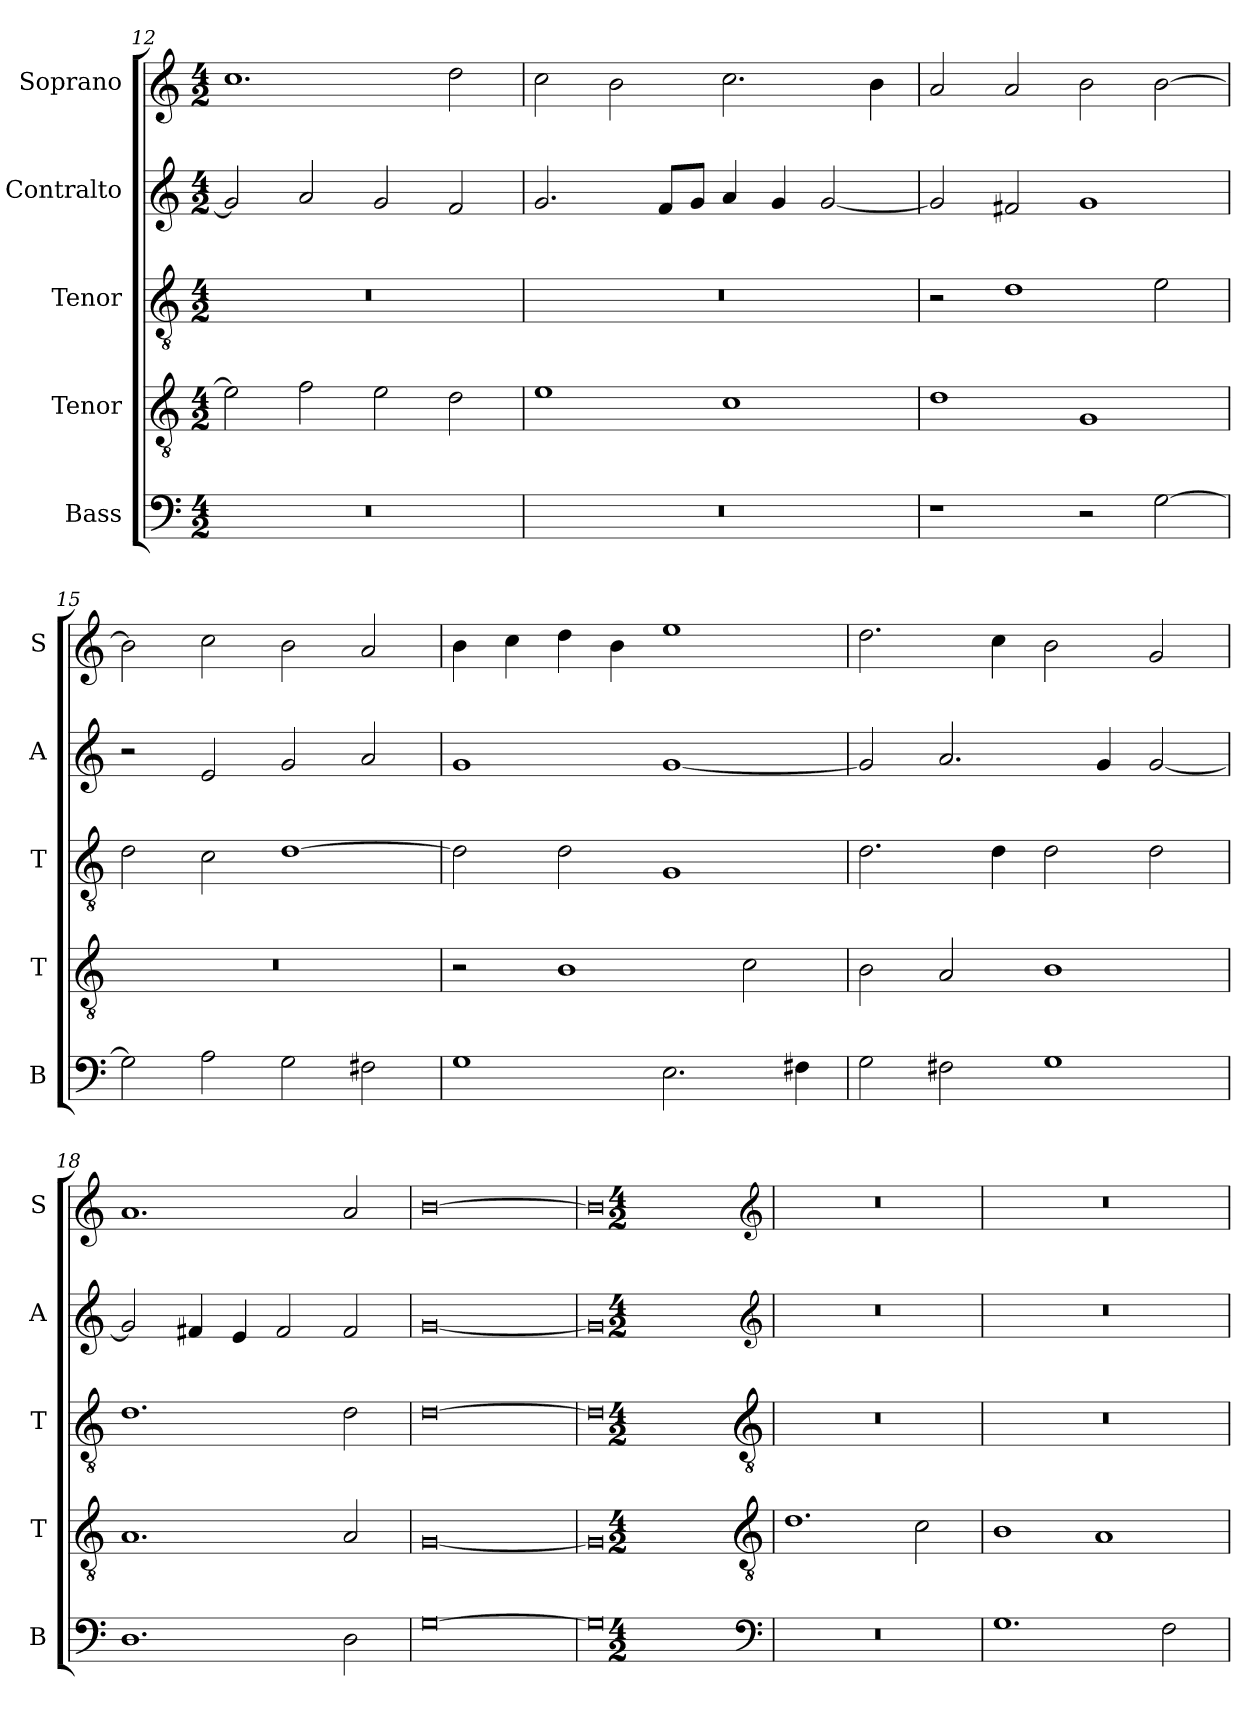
**kern	**kern	**kern	**kern	**kern
*part5	*part4	*part3	*part2	*part1
*staff5	*staff4	*staff3	*staff2	*staff1
*I"Bass	*I"Tenor	*I"Tenor	*I"Contralto	*I"Soprano
*I'B	*I'T	*I'T	*I'A	*I'S
*clefF4	*clefGv2	*clefGv2	*clefG2	*clefG2
*k[]	*k[]	*k[]	*k[]	*k[]
*G:mix	*G:mix	*G:mix	*G:mix	*G:mix
*M4/2	*M4/2	*M4/2	*M4/2	*M4/2
=12	=12	=12	=12	=12
0r	2e]	0r	2g]	1.cc
.	2f	.	2a	.
.	2e	.	2g	.
.	2d	.	2f	2dd
=13	=13	=13	=13	=13
0r	1e	0r	2.g	2cc
.	.	.	.	2b
.	.	.	8f/L	.
.	.	.	8g/J	.
.	1c	.	4a	2.cc
.	.	.	4g	.
.	.	.	[2g	.
.	.	.	.	4b
=14	=14	=14	=14	=14
1r	1d	2r	2g]	2a
.	.	1d	2f#X	2a
2r	1G	.	1g	2b
[2G	.	2e	.	[2b
=15	=15	=15	=15	=15
2G]	0r	2d	2r	2b]
2A	.	2c	2e	2cc
2G	.	[1d	2g	2b
2F#X	.	.	2a	2a
=16	=16	=16	=16	=16
1G	2r	2d]	1g	4b
.	.	.	.	4cc
.	1B	2d	.	4dd
.	.	.	.	4b
2.E	.	1G	[1g	1ee
.	2c	.	.	.
4F#X	.	.	.	.
=17	=17	=17	=17	=17
2G	2B	2.d	2g]	2.dd
2F#X	2A	.	2.a	.
.	.	4d	.	4cc
1G	1B	2d	.	2b
.	.	.	4g	.
.	.	2d	[2g	2g
=18	=18	=18	=18	=18
1.D	1.A	1.d	2g]	1.a
.	.	.	4f#X	.
.	.	.	4e	.
.	.	.	2f#	.
2D	2A	2d	2f#	2a
=19	=19	=19	=19	=19
[0G	[0G	[0d	[0g	[0b
=20	=20	=20	=20	=20
0G]	0G]	0d]	0g]	0b]
*clefF4	*clefGv2	*clefGv2	*clefG2	*clefG2
*k[]	*k[]	*k[]	*k[]	*k[]
*G:mix	*G:mix	*G:mix	*G:mix	*G:mix
*M4/2	*M4/2	*M4/2	*M4/2	*M4/2
=21	=21	=21	=21	=21
0r	1.d	0r	0r	0r
.	2c	.	.	.
=22	=22	=22	=22	=22
1.G	1B	0r	0r	0r
.	1A	.	.	.
2F	.	.	.	.
=	=	=	=	=
*-	*-	*-	*-	*-
